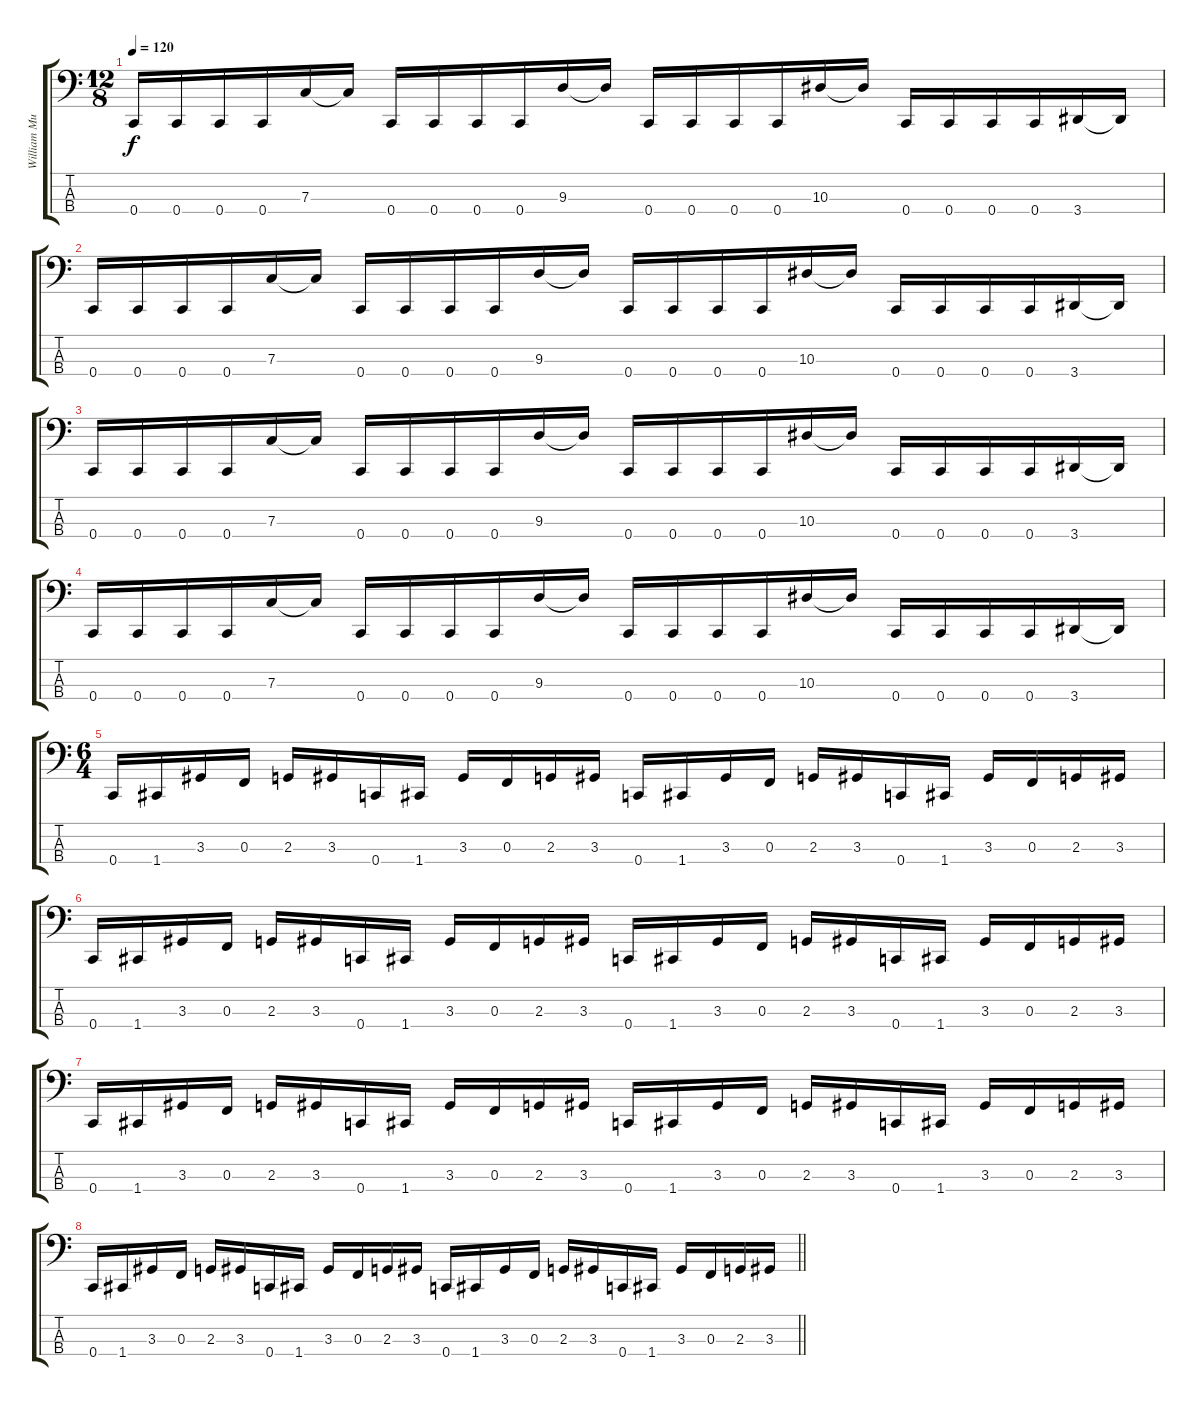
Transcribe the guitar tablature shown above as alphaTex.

\track ("William Murderface (Bass)" "William Mu") {instrument electricbasspick}
\staff {score tabs}
\tuning (Eb2 Bb1 F1 C1) {hide}
\ts (12 8)
\tempo 120
\clef f4
\ks c
0.4.16{dy f} 0.4.16 0.4.16 0.4.16 7.3.16 7.3{t}.16 0.4.16 0.4.16 0.4.16 0.4.16 9.3.16 9.3{t}.16 0.4.16 0.4.16 0.4.16 0.4.16 10.3.16 10.3{t}.16 0.4.16 0.4.16 0.4.16 0.4.16 3.4.16 3.4{t}.16 |
0.4.16 0.4.16 0.4.16 0.4.16 7.3.16 7.3{t}.16 0.4.16 0.4.16 0.4.16 0.4.16 9.3.16 9.3{t}.16 0.4.16 0.4.16 0.4.16 0.4.16 10.3.16 10.3{t}.16 0.4.16 0.4.16 0.4.16 0.4.16 3.4.16 3.4{t}.16 |
0.4.16 0.4.16 0.4.16 0.4.16 7.3.16 7.3{t}.16 0.4.16 0.4.16 0.4.16 0.4.16 9.3.16 9.3{t}.16 0.4.16 0.4.16 0.4.16 0.4.16 10.3.16 10.3{t}.16 0.4.16 0.4.16 0.4.16 0.4.16 3.4.16 3.4{t}.16 |
0.4.16 0.4.16 0.4.16 0.4.16 7.3.16 7.3{t}.16 0.4.16 0.4.16 0.4.16 0.4.16 9.3.16 9.3{t}.16 0.4.16 0.4.16 0.4.16 0.4.16 10.3.16 10.3{t}.16 0.4.16 0.4.16 0.4.16 0.4.16 3.4.16 3.4{t}.16 |
\ts (6 4)
0.4.16 1.4.16 3.3.16 0.3.16 2.3.16 3.3.16 0.4.16 1.4.16 3.3.16 0.3.16 2.3.16 3.3.16 0.4.16 1.4.16 3.3.16 0.3.16 2.3.16 3.3.16 0.4.16 1.4.16 3.3.16 0.3.16 2.3.16 3.3.16 |
0.4.16 1.4.16 3.3.16 0.3.16 2.3.16 3.3.16 0.4.16 1.4.16 3.3.16 0.3.16 2.3.16 3.3.16 0.4.16 1.4.16 3.3.16 0.3.16 2.3.16 3.3.16 0.4.16 1.4.16 3.3.16 0.3.16 2.3.16 3.3.16 |
0.4.16 1.4.16 3.3.16 0.3.16 2.3.16 3.3.16 0.4.16 1.4.16 3.3.16 0.3.16 2.3.16 3.3.16 0.4.16 1.4.16 3.3.16 0.3.16 2.3.16 3.3.16 0.4.16 1.4.16 3.3.16 0.3.16 2.3.16 3.3.16 |
\barLineRight lightlight
0.4.16 1.4.16 3.3.16 0.3.16 2.3.16 3.3.16 0.4.16 1.4.16 3.3.16 0.3.16 2.3.16 3.3.16 0.4.16 1.4.16 3.3.16 0.3.16 2.3.16 3.3.16 0.4.16 1.4.16 3.3.16 0.3.16 2.3.16 3.3.16
